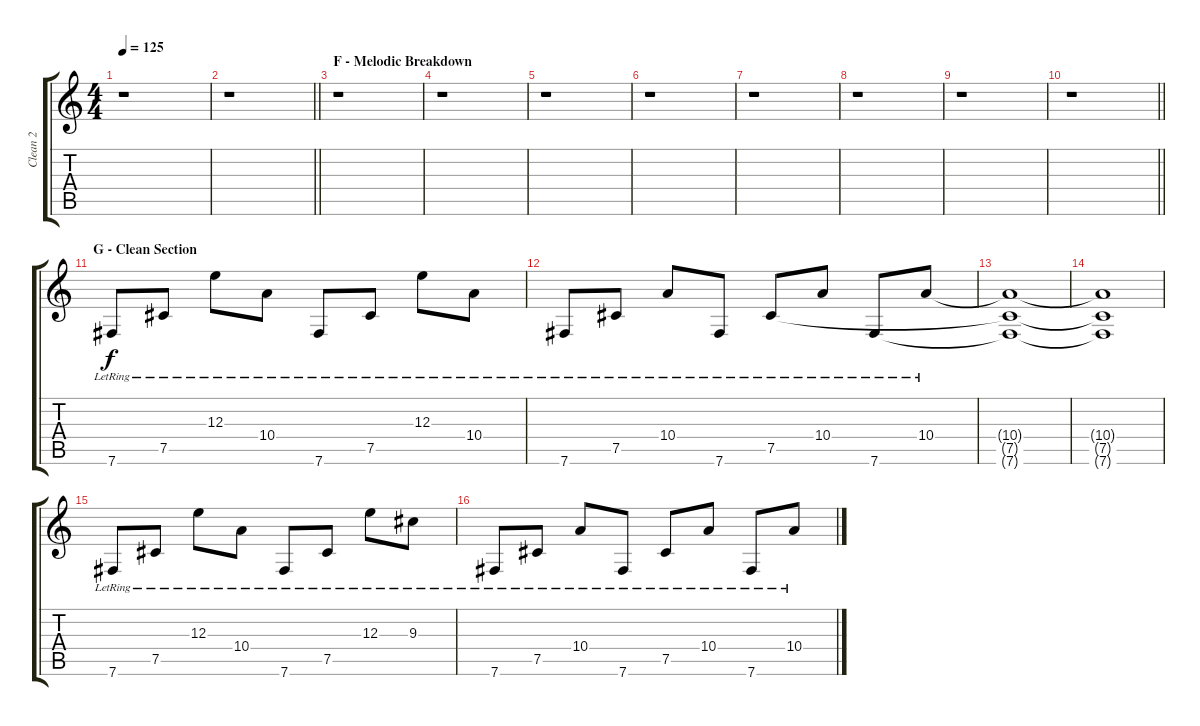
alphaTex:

\track ("Clean 2" "Clean 2") {instrument electricguitarjazz}
\staff {score tabs}
\tuning (Db4 Ab3 E3 B2 Gb2 B1) {hide}
\ts (4 4)
\tempo 125
\clef g2
\ks c
r.1{dy f} |
\barLineRight lightlight
r.1 |
\section ("" "F - Melodic Breakdown")
r.1 |
r.1 |
r.1 |
r.1 |
r.1 |
r.1 |
r.1 |
\barLineRight lightlight
r.1 |
\section ("" "G - Clean Section")
7.6{lr}.8 7.5{lr}.8 12.3{lr}.8 10.4{lr}.8 7.6{lr}.8 7.5{lr}.8 12.3{lr}.8 10.4{lr}.8 |
7.6{lr}.8 7.5{lr}.8 10.4{lr}.8 7.6{lr}.8 7.5{lr}.8 10.4{lr}.8 7.6{lr}.8 10.4{lr}.8 |
(10.4{t} 7.5{t} 7.6{t}).1 |
(10.4{t} 7.5{t} 7.6{t}).1 |
7.6{lr}.8 7.5{lr}.8 12.3{lr}.8 10.4{lr}.8 7.6{lr}.8 7.5{lr}.8 12.3{lr}.8 9.3{lr}.8 |
7.6{lr}.8 7.5{lr}.8 10.4{lr}.8 7.6{lr}.8 7.5{lr}.8 10.4{lr}.8 7.6{lr}.8 10.4{lr}.8
